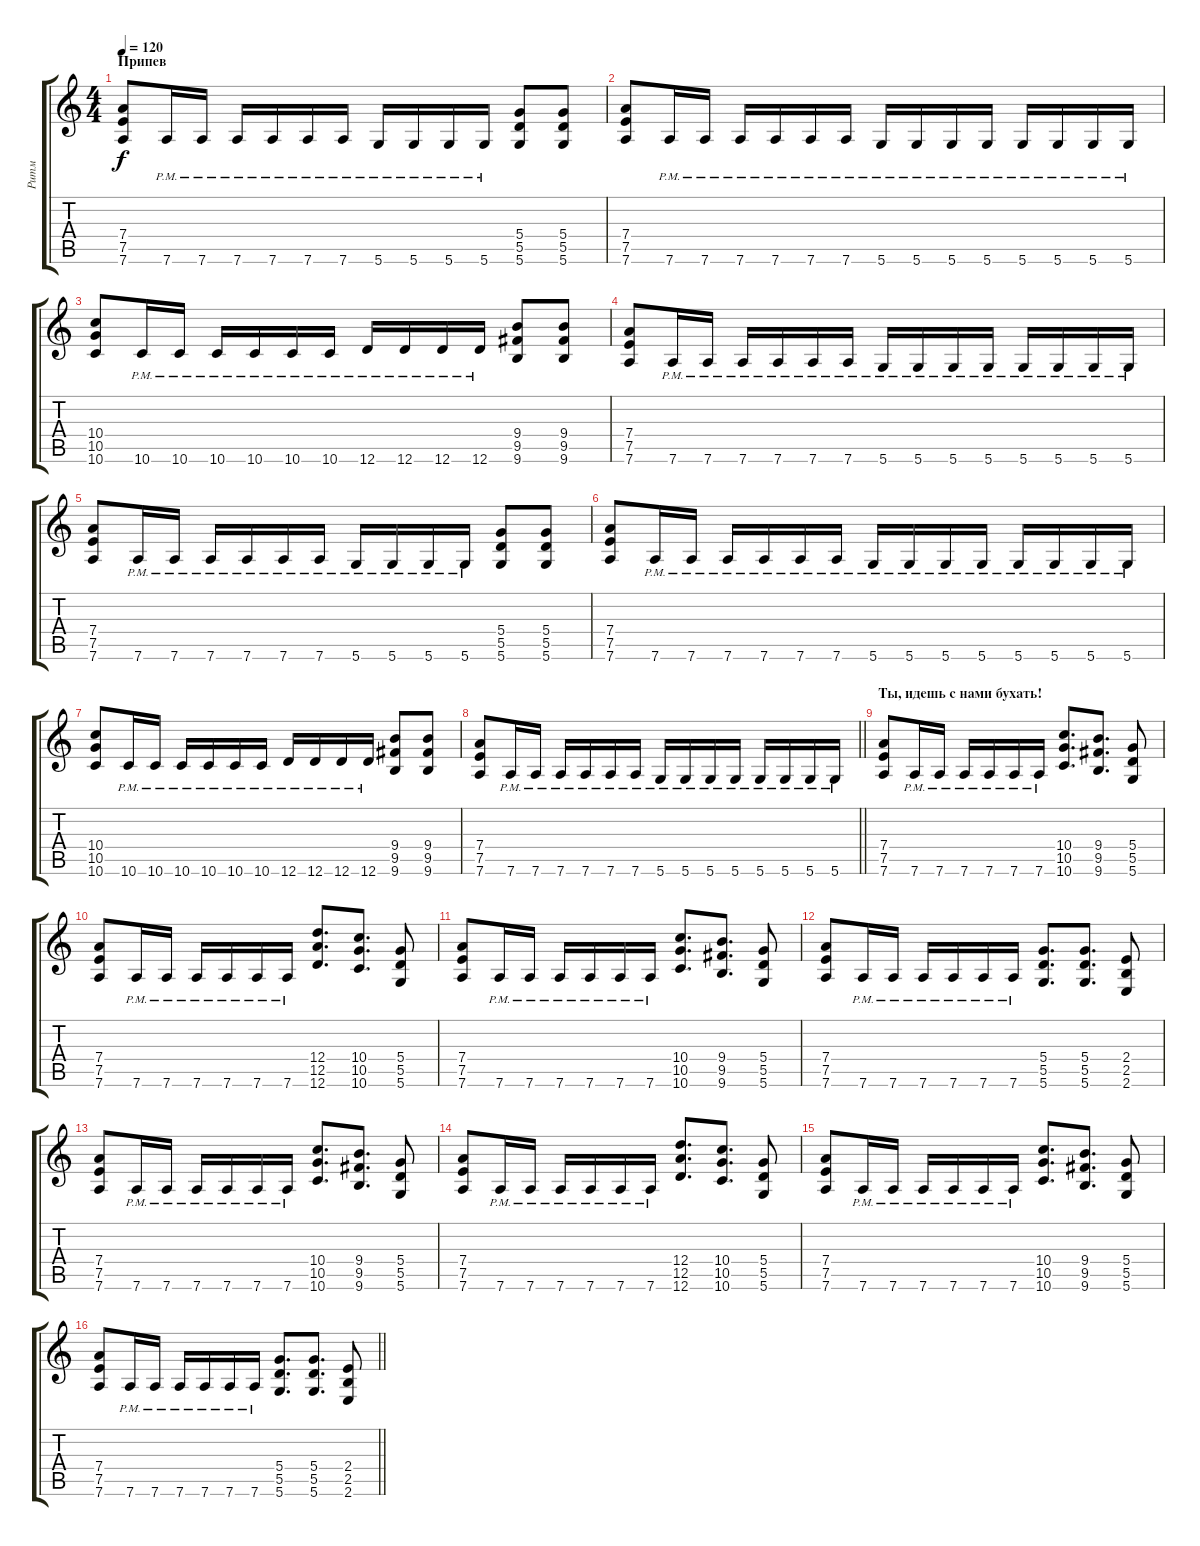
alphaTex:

\track ("Ритм" "Ритм") {instrument distortionguitar}
\staff {score tabs}
\tuning (E4 B3 G3 D3 A2 D2) {hide}
\ts (4 4)
\section ("" "Припев")
\tempo 120
\clef g2
\ks c
(7.4 7.5 7.6).8{dy f} 7.6{pm}.16 7.6{pm}.16 7.6{pm}.16 7.6{pm}.16 7.6{pm}.16 7.6{pm}.16 5.6{pm}.16 5.6{pm}.16 5.6{pm}.16 5.6{pm}.16 (5.4 5.5 5.6).8 (5.4 5.5 5.6).8 |
(7.4 7.5 7.6).8 7.6{pm}.16 7.6{pm}.16 7.6{pm}.16 7.6{pm}.16 7.6{pm}.16 7.6{pm}.16 5.6{pm}.16 5.6{pm}.16 5.6{pm}.16 5.6{pm}.16 5.6{pm}.16 5.6{pm}.16 5.6{pm}.16 5.6{pm}.16 |
(10.4 10.5 10.6).8 10.6{pm}.16 10.6{pm}.16 10.6{pm}.16 10.6{pm}.16 10.6{pm}.16 10.6{pm}.16 12.6{pm}.16 12.6{pm}.16 12.6{pm}.16 12.6{pm}.16 (9.4 9.5 9.6).8 (9.4 9.5 9.6).8 |
(7.4 7.5 7.6).8 7.6{pm}.16 7.6{pm}.16 7.6{pm}.16 7.6{pm}.16 7.6{pm}.16 7.6{pm}.16 5.6{pm}.16 5.6{pm}.16 5.6{pm}.16 5.6{pm}.16 5.6{pm}.16 5.6{pm}.16 5.6{pm}.16 5.6{pm}.16 |
(7.4 7.5 7.6).8 7.6{pm}.16 7.6{pm}.16 7.6{pm}.16 7.6{pm}.16 7.6{pm}.16 7.6{pm}.16 5.6{pm}.16 5.6{pm}.16 5.6{pm}.16 5.6{pm}.16 (5.4 5.5 5.6).8 (5.4 5.5 5.6).8 |
(7.4 7.5 7.6).8 7.6{pm}.16 7.6{pm}.16 7.6{pm}.16 7.6{pm}.16 7.6{pm}.16 7.6{pm}.16 5.6{pm}.16 5.6{pm}.16 5.6{pm}.16 5.6{pm}.16 5.6{pm}.16 5.6{pm}.16 5.6{pm}.16 5.6{pm}.16 |
(10.4 10.5 10.6).8 10.6{pm}.16 10.6{pm}.16 10.6{pm}.16 10.6{pm}.16 10.6{pm}.16 10.6{pm}.16 12.6{pm}.16 12.6{pm}.16 12.6{pm}.16 12.6{pm}.16 (9.4 9.5 9.6).8 (9.4 9.5 9.6).8 |
\barLineRight lightlight
(7.4 7.5 7.6).8 7.6{pm}.16 7.6{pm}.16 7.6{pm}.16 7.6{pm}.16 7.6{pm}.16 7.6{pm}.16 5.6{pm}.16 5.6{pm}.16 5.6{pm}.16 5.6{pm}.16 5.6{pm}.16 5.6{pm}.16 5.6{pm}.16 5.6{pm}.16 |
\section ("" "Ты, идешь с нами бухать!")
(7.4 7.5 7.6).8 7.6{pm}.16 7.6{pm}.16 7.6{pm}.16 7.6{pm}.16 7.6{pm}.16 7.6{pm}.16 (10.4 10.5 10.6).8{d} (9.4 9.5 9.6).8{d} (5.4 5.5 5.6).8 |
(7.4 7.5 7.6).8 7.6{pm}.16 7.6{pm}.16 7.6{pm}.16 7.6{pm}.16 7.6{pm}.16 7.6{pm}.16 (12.4 12.5 12.6).8{d} (10.4 10.5 10.6).8{d} (5.4 5.5 5.6).8 |
(7.4 7.5 7.6).8 7.6{pm}.16 7.6{pm}.16 7.6{pm}.16 7.6{pm}.16 7.6{pm}.16 7.6{pm}.16 (10.4 10.5 10.6).8{d} (9.4 9.5 9.6).8{d} (5.4 5.5 5.6).8 |
(7.4 7.5 7.6).8 7.6{pm}.16 7.6{pm}.16 7.6{pm}.16 7.6{pm}.16 7.6{pm}.16 7.6{pm}.16 (5.4 5.5 5.6).8{d} (5.4 5.5 5.6).8{d} (2.4 2.5 2.6).8 |
(7.4 7.5 7.6).8 7.6{pm}.16 7.6{pm}.16 7.6{pm}.16 7.6{pm}.16 7.6{pm}.16 7.6{pm}.16 (10.4 10.5 10.6).8{d} (9.4 9.5 9.6).8{d} (5.4 5.5 5.6).8 |
(7.4 7.5 7.6).8 7.6{pm}.16 7.6{pm}.16 7.6{pm}.16 7.6{pm}.16 7.6{pm}.16 7.6{pm}.16 (12.4 12.5 12.6).8{d} (10.4 10.5 10.6).8{d} (5.4 5.5 5.6).8 |
(7.4 7.5 7.6).8 7.6{pm}.16 7.6{pm}.16 7.6{pm}.16 7.6{pm}.16 7.6{pm}.16 7.6{pm}.16 (10.4 10.5 10.6).8{d} (9.4 9.5 9.6).8{d} (5.4 5.5 5.6).8 |
\barLineRight lightlight
(7.4 7.5 7.6).8 7.6{pm}.16 7.6{pm}.16 7.6{pm}.16 7.6{pm}.16 7.6{pm}.16 7.6{pm}.16 (5.4 5.5 5.6).8{d} (5.4 5.5 5.6).8{d} (2.4 2.5 2.6).8
